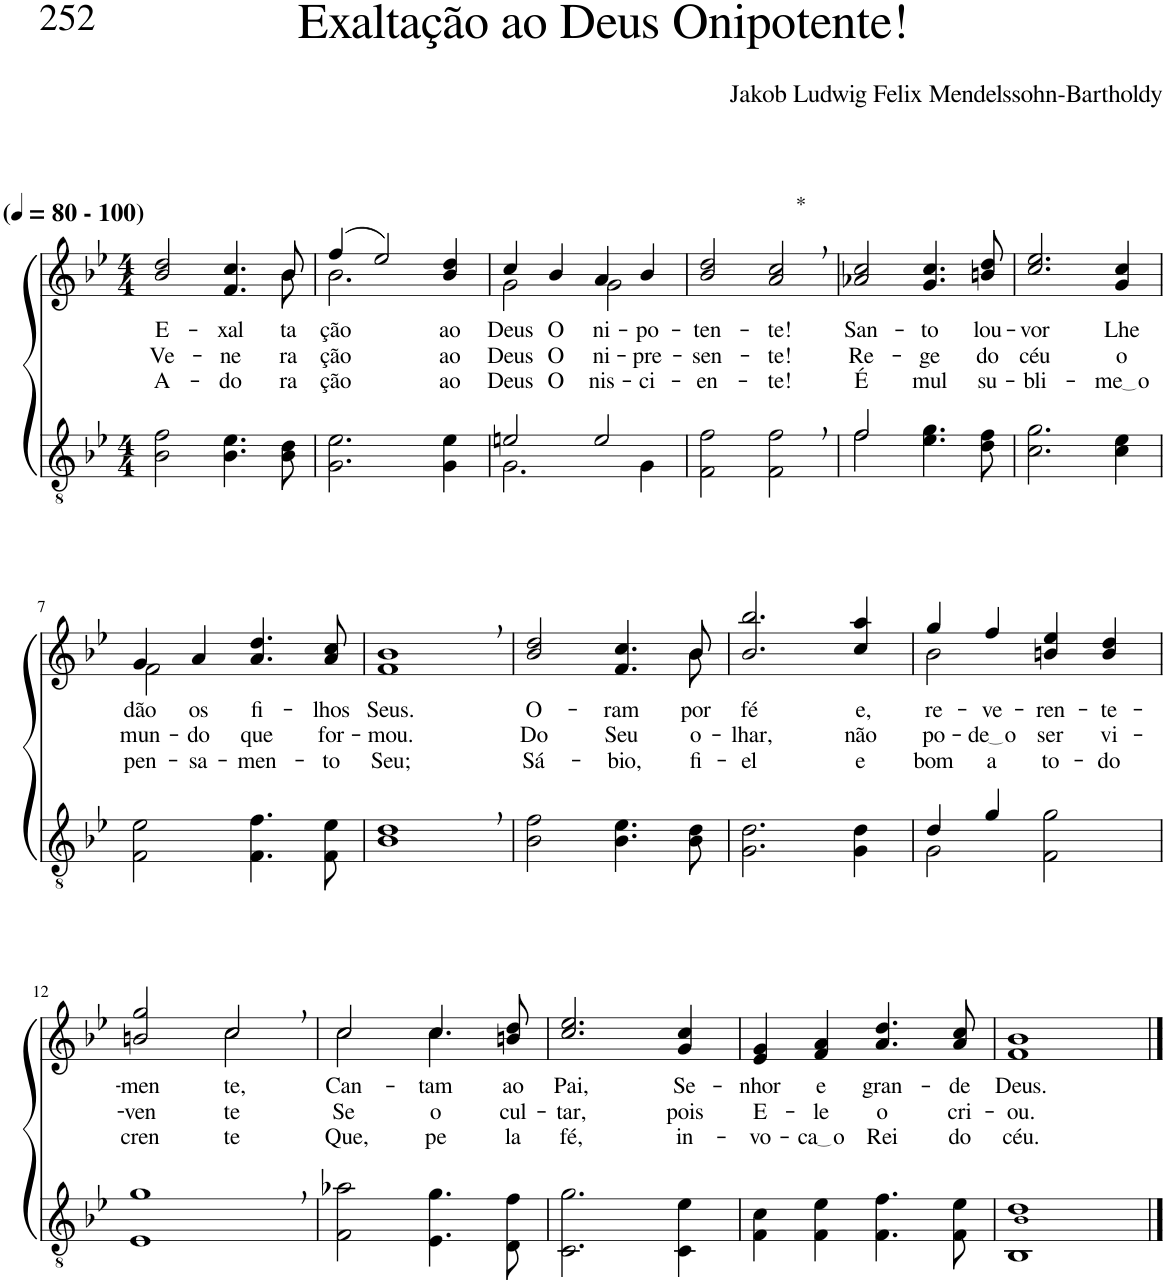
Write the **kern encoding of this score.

**kern	**kern	**text	**text	**text
*part2	*part1	*part1	*part1	*part1
*staff2	*staff1	*staff1	*staff1	*staff1
*I"Parte III e IV	*I"Parte I e II	*	*	*
*clefGv2	*clefG2	*	*	*
*Trd4c7	*Trd4c7	*	*	*
*k[b-e-]	*k[b-e-]	*	*	*
*M4/4	*M4/4	*	*	*
*MM80	*MM80	*	*	*
=1	=1	=1	=1	=1
*	*^	*	*	*
!	!LO:TX:a:B:t=(	!	!	!	!
!	!LO:TX:a:B:t=- 100)	!	!	!	!
!	!	!	!LO:LY:b	!LO:LY:b	!LO:LY:b
2B-\ 2f\	2..ryy	2b-/ 2dd/	E-	Ve-	A-
!	!	!	!LO:LY:b	!LO:LY:b	!LO:LY:b
4.B-\ 4.e-\	.	4.f/ 4.cc/	-xal-	-ne-	-do-
!	!	!	!LO:LY:b	!LO:LY:b	!LO:LY:b
8B-\ 8d\	8b-\	8b-/	-ta-	-ra-	-ra-
=2	=2	=2	=2	=2	=2
!	!	!	!LO:LY:b	!LO:LY:b	!LO:LY:b
2.G\ 2.e-\	(4ff/	2.b-\	-ção	-ção	-ção
.	2ee-/)	.	.	.	.
!	!	!	!LO:LY:b	!LO:LY:b	!LO:LY:b
4G\ 4e-\	4b-/ 4dd/	4ryy	ao	ao	ao
=3	=3	=3	=3	=3	=3
*^	*	*	*	*	*
!	!	!	!	!LO:LY:b	!LO:LY:b	!LO:LY:b
2en/	2.G\	4cc/	2g\	Deus	Deus	Deus
!	!	!	!	!LO:LY:b	!LO:LY:b	!LO:LY:b
.	.	4b-/	.	O-	O-	O-
!	!	!	!	!LO:LY:b	!LO:LY:b	!LO:LY:b
2e/	.	4a/	2g\	-ni-	-ni-	-nis-
!	!	!	!	!LO:LY:b	!LO:LY:b	!LO:LY:b
.	4G\	4b-/	.	-po-	-pre-	-ci-
*	*	*v	*v	*	*	*
=4	=4	=4	=4	=4	=4
!	!	!	!LO:LY:b	!LO:LY:b	!LO:LY:b
*v	*v	*	*	*	*
2F\ 2f\	2b-/ 2dd/	-ten-	-sen-	-en-
!	!LO:TX:a:t=*	!	!	!
!	!	!LO:LY:b	!LO:LY:b	!LO:LY:b
2F\, 2f\,	2a/, 2cc/,	-te!	-te!	-te!
=5	=5	=5	=5	=5
*^	*	*	*	*
!	!	!	!LO:LY:b	!LO:LY:b	!LO:LY:b
2f/	2f\	2a-X/ 2cc/	San-	Re-	É
!	!	!	!LO:LY:b	!LO:LY:b	!LO:LY:b
2ryy	4.e-\ 4.g\	4.g/ 4.cc/	-to	-ge	mul
!	!	!	!LO:LY:b	!LO:LY:b	!LO:LY:b
.	8d\ 8f\	8bn/ 8dd/	lou-	do	su-
=6	=6	=6	=6	=6	=6
!	!	!	!LO:LY:b	!LO:LY:b	!LO:LY:b
*v	*v	*	*	*	*
2.c\ 2.g\	2.cc/ 2.ee-/	-vor	céu	-bli-
!	!	!LO:LY:b	!LO:LY:b	!LO:LY:b
4c\ 4e-\	4g/ 4cc/	Lhe	o	me o
!!LO:LB:g=z
=7	=7	=7	=7	=7
*	*^	*	*	*
!	!	!	!LO:LY:b	!LO:LY:b	!LO:LY:b
2F\ 2e-\	4g/	2f\	dão	mun-	pen-
!	!	!	!LO:LY:b	!LO:LY:b	!LO:LY:b
.	4a/	.	os	-do	-sa-
!	!	!	!LO:LY:b	!LO:LY:b	!LO:LY:b
4.F\ 4.f\	4.a/ 4.dd/	2ryy	fi-	que	-men-
!	!	!	!LO:LY:b	!LO:LY:b	!LO:LY:b
8F\ 8e-\	8a/ 8cc/	.	-lhos	for-	-to
*	*v	*v	*	*	*
=8	=8	=8	=8	=8
!	!	!LO:LY:b	!LO:LY:b	!LO:LY:b
1B-, 1d,	1f, 1b-,	Seus.	-mou.	Seu;
=9	=9	=9	=9	=9
*	*^	*	*	*
!	!	!	!LO:LY:b	!LO:LY:b	!LO:LY:b
2B-\ 2f\	2..ryy	2b-/ 2dd/	O-	Do	Sá-
!	!	!	!LO:LY:b	!LO:LY:b	!LO:LY:b
4.B-\ 4.e-\	.	4.f/ 4.cc/	-ram	Seu	-bio,
!	!	!	!LO:LY:b	!LO:LY:b	!LO:LY:b
8B-\ 8d\	8b-\	8b-/	por	o-	fi-
=10	=10	=10	=10	=10	=10
!	!	!	!LO:LY:b	!LO:LY:b	!LO:LY:b
*	*v	*v	*	*	*
2.G\ 2.d\	2.b-/ 2.bb-/	fé	-lhar,	-el
!	!	!LO:LY:b	!LO:LY:b	!LO:LY:b
4G\ 4d\	4cc/ 4aa/	e,	não	e
=11	=11	=11	=11	=11
*^	*^	*	*	*
!	!	!	!	!LO:LY:b	!LO:LY:b	!LO:LY:b
4d/	2G\	4gg/	2b-\	re-	po-	bom
!	!	!	!	!LO:LY:b	!LO:LY:b	!LO:LY:b
4g/	.	4ff/	.	-ve-	de o	a
!	!	!	!	!LO:LY:b	!LO:LY:b	!LO:LY:b
2ryy	2F\ 2g\	4bn/ 4ee-/	2ryy	-ren-	ser	to-
!	!	!	!	!LO:LY:b	!LO:LY:b	!LO:LY:b
.	.	4b/ 4dd/	.	-te-	vi-	-do
*v	*v	*	*	*	*	*
!!LO:LB:g=z	!!
=12	=12	=12	=12	=12	=12
!	!	!	!LO:LY:b	!LO:LY:b	!LO:LY:b
1E-, 1g,	2bn/ 2gg/	2ryy	-men-	-ven-	cren-
!	!	!	!LO:LY:b	!LO:LY:b	!LO:LY:b
.	2cc,/	2cc\	-te,	-te	te
=13	=13	=13	=13	=13	=13
!	!	!	!LO:LY:b	!LO:LY:b	!LO:LY:b
2F\ 2a-X\	2cc/	2cc\	Can-	Se	Que,
!	!	!	!LO:LY:b	!LO:LY:b	!LO:LY:b
4.E-\ 4.g\	4.cc/	4.cc\	-tam	o-	pe-
!	!	!	!LO:LY:b	!LO:LY:b	!LO:LY:b
8D\ 8f\	8bn/ 8dd/	8ryy	ao	-cul-	-la
=14	=14	=14	=14	=14	=14
!	!	!	!LO:LY:b	!LO:LY:b	!LO:LY:b
*	*v	*v	*	*	*
2.C\ 2.g\	2.cc/ 2.ee-/	Pai,	-tar,	fé,
!	!	!LO:LY:b	!LO:LY:b	!LO:LY:b
4C\ 4e-\	4g/ 4cc/	Se-	pois	in-
=15	=15	=15	=15	=15
!	!	!LO:LY:b	!LO:LY:b	!LO:LY:b
4F\ 4c\	4e-/ 4g/	-nhor	E-	-vo-
!	!	!LO:LY:b	!LO:LY:b	!LO:LY:b
4F\ 4e-\	4f/ 4a/	e	-le	ca o
!	!	!LO:LY:b	!LO:LY:b	!LO:LY:b
4.F\ 4.f\	4.a/ 4.dd/	gran-	o	Rei
!	!	!LO:LY:b	!LO:LY:b	!LO:LY:b
8F\ 8e-\	8a/ 8cc/	-de	cri-	do
=16	=16	=16	=16	=16
!	!	!LO:LY:b	!LO:LY:b	!LO:LY:b
1BB- 1B-! 1d	1f 1b-	Deus.	-ou.	céu.
==	==	==	==	==
*-	*-	*-	*-	*-
